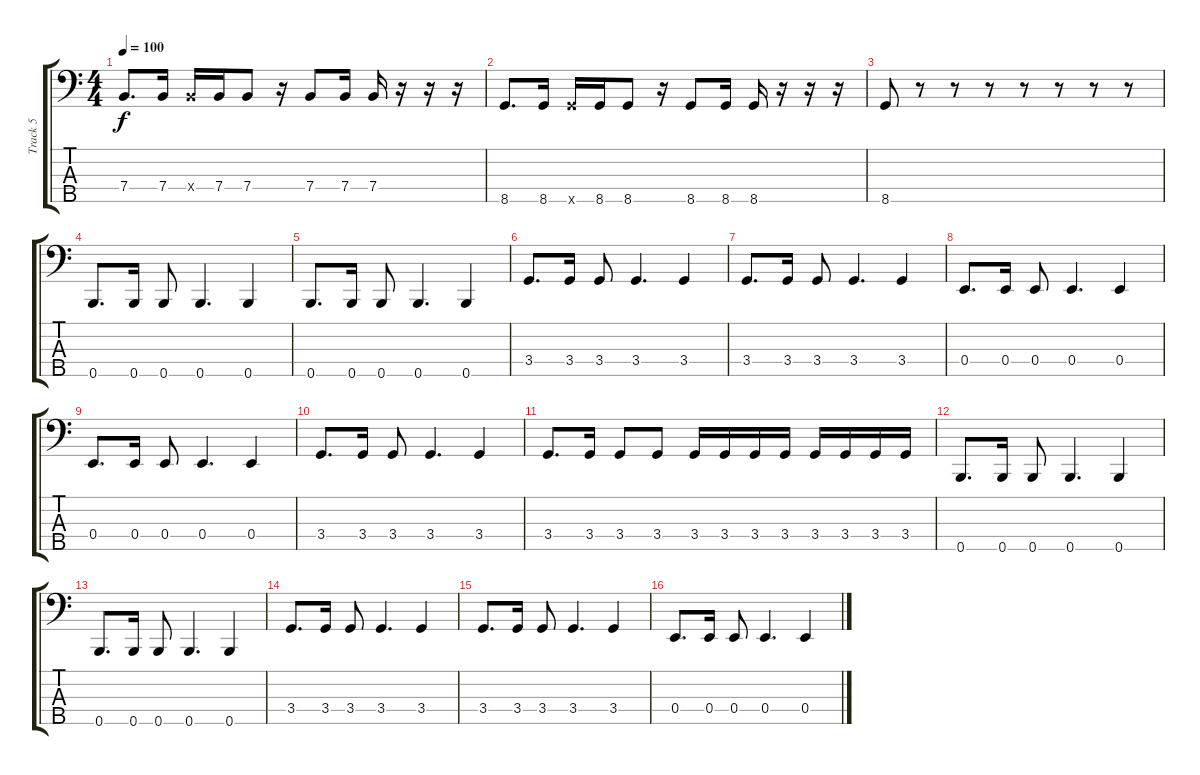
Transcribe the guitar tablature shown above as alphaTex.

\track ("Track 5" "Track 5") {instrument electricbasspick}
\staff {score tabs}
\tuning (G2 D2 A1 E1 B0) {hide}
\ts (4 4)
\tempo 100
\clef f4
\ks c
7.4.8{d dy f} 7.4.16 7.4{x}.16 7.4.16 7.4.8 r.16 7.4.8 7.4.16 7.4.16 r.16 r.16 r.16 |
8.5.8{d} 8.5.16 8.5{x}.16 8.5.16 8.5.8 r.16 8.5.8 8.5.16 8.5.16 r.16 r.16 r.16 |
8.5.8 r.8 r.8 r.8 r.8 r.8 r.8 r.8 |
0.5.8{d} 0.5.16 0.5.8 0.5.4{d} 0.5.4 |
0.5.8{d} 0.5.16 0.5.8 0.5.4{d} 0.5.4 |
3.4.8{d} 3.4.16 3.4.8 3.4.4{d} 3.4.4 |
3.4.8{d} 3.4.16 3.4.8 3.4.4{d} 3.4.4 |
0.4.8{d} 0.4.16 0.4.8 0.4.4{d} 0.4.4 |
0.4.8{d} 0.4.16 0.4.8 0.4.4{d} 0.4.4 |
3.4.8{d} 3.4.16 3.4.8 3.4.4{d} 3.4.4 |
3.4.8{d} 3.4.16 3.4.8 3.4.8 3.4.16 3.4.16 3.4.16 3.4.16 3.4.16 3.4.16 3.4.16 3.4.16 |
0.5.8{d} 0.5.16 0.5.8 0.5.4{d} 0.5.4 |
0.5.8{d} 0.5.16 0.5.8 0.5.4{d} 0.5.4 |
3.4.8{d} 3.4.16 3.4.8 3.4.4{d} 3.4.4 |
3.4.8{d} 3.4.16 3.4.8 3.4.4{d} 3.4.4 |
0.4.8{d} 0.4.16 0.4.8 0.4.4{d} 0.4.4
